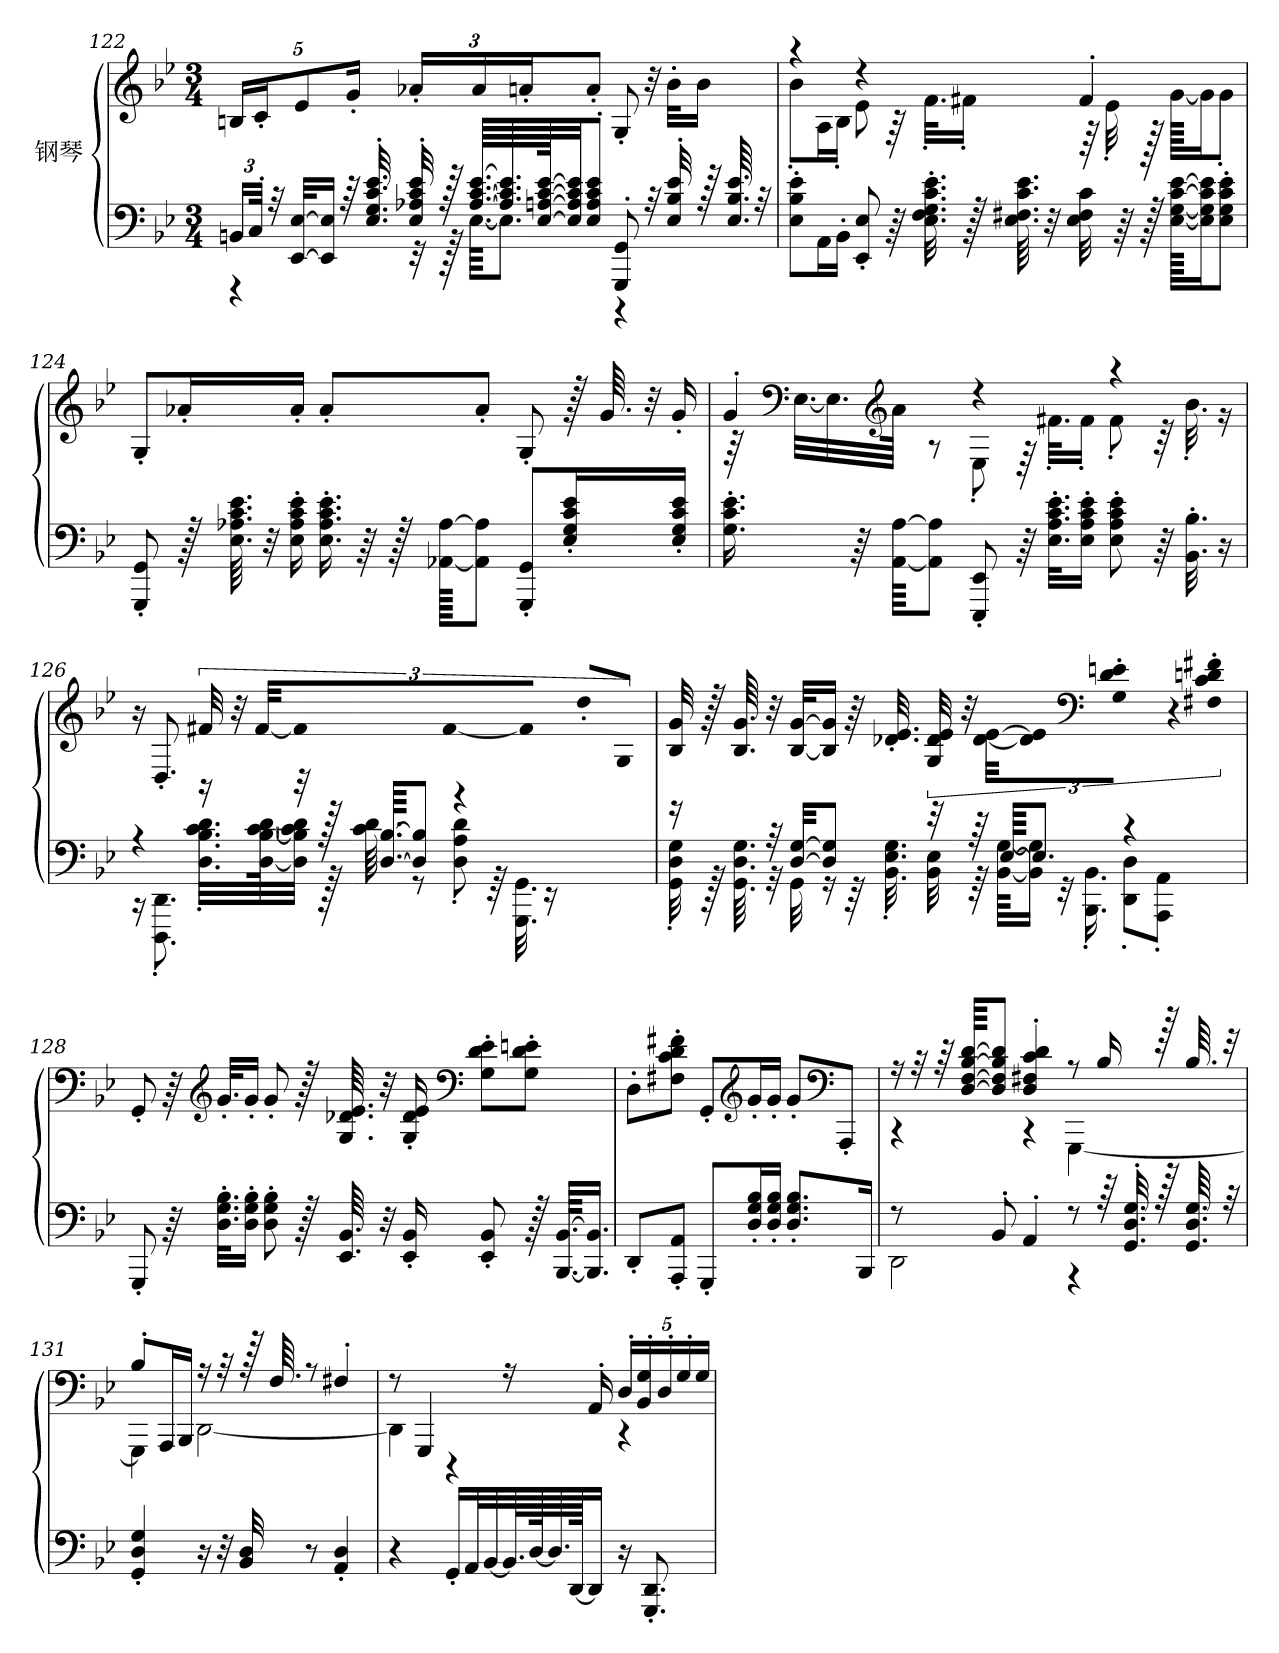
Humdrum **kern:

**kern	**kern
*part1	*part1
*staff2	*staff1
*I"钢琴	*
*clefF4	*clefG2
*k[b-e-]	*k[b-e-]
*M3/4	*M3/4
*Xbrackettup	*Xbrackettup
=122	=122
*^	*
24BBn/LL	4r	20Bn/LL
48C'/JJk	.	.
.	.	20c'/J
32r	.	.
[32EE-/ [32E-/KLL	.	.
.	.	10e-/
16EE-/] 16E-/]JJ	.	.
64r	.	.
.	.	20g'/Jk
32.E-/' 32.G/' 32.c/' 32.e-/'	.	.
32E-/' 32A-X/' 32c/' 32e-/'	32r	24a-X'/LL
128r	128r	.
[64.A-/ [64.c/ [64.e-/LLLL	[64.E-\KKKL	.
.	.	24a-/
64.A-/] 64.c/] 64.e-/]	8.E-\J]	.
.	.	24an'/J
[128E-/ [128An/ [128c/ [128e-/JK	.	.
32E-/] 32A/] 32c/] 32e-/]JJ	.	.
8E-/' 8A/' 8c/' 8e-/'J	.	8a'/J
8GGG/' 8GG/'	4r	8G'/
32r	.	32r
32E-/' 32B-/' 32e-/'	.	32b-'\KLL
128r	.	16b-\JJ
64.E-/ 64.B-/ 64.e-/	.	.
32r	.	.
*v	*v	*
!!LO:LB:g=z
=123	=123
*	*^
8E-\' 8B-\' 8e-\'L	4r	8b-'\L
16AA\L	.	16A\L
16BB-'\JJ	.	16B-'\JJ
8EE-/' 8E-/'	4r	8e-\
64r	.	64r
32.E-\' 32.F\' 32.G\' 32.c\' 32.e-\'	.	32.f'\KLL
128r	.	16f#X'\JJ
64.E-\ 64.F#X\ 64.c\ 64.e-\	.	.
32r	.	.
32E-\ 32F#\ 32c\	4f#'/	64r
.	.	32e-'\
64r	.	.
128r	.	128r
[128E-\ [128G\ [128c\ [128e-\KKKLL	.	[128g\KKKLL
16E-\] 16G\] 16c\] 16e-\]J	.	16g\J]
8E-\' 8G\' 8c\' 8e-\'J	.	8g'\J
*	*v	*v
=124	=124
8GGG/' 8GG/'	8G'/L
128r	16a-X'/L
64.E-\ 64.A-X\ 64.c\ 64.e-\	.
32r	.
16E-\' 16A-\' 16c\' 16e-\'	16a-'/JJ
16.E-\' 16.A-\' 16.c\' 16.e-\'	8a-'/L
64r	.
128r	.
[128AA-X\ [128A-\KKKKL	.
8AA-\] 8A-\]J	8a-'/J
8GGG/' 8GG/'L	8G'/
16E-/' 16G/' 16c/' 16e-/'L	128r
.	64.g/
.	32r
16E-/' 16G/' 16c/' 16e-/'JJ	16g'/
!!LO:LB:g=z
=125	=125
*	*^
16.G\' 16.c\' 16.e-\'	4g'/	64r
*	*clefF4	*
.	.	[32.E-\LLL
.	.	32.E-\]
64r	.	.
*	*clefG2	*
[64AA\ [64A\KKKL	.	64a\JJJk
8AA\] 8A\]J	.	8r
8EEE-/' 8EE-/'	4r	8E-'\
64r	.	64r
32.E-\' 32.A\' 32.c\' 32.e-\'KLL	.	32.f#X'\KLL
16E-\' 16A\' 16c\' 16e-\'JJ	.	16f#'\JJ
8E-\' 8A\' 8c\' 8e-\'	4r	8f#'\
64r	.	64r
32.BB-\' 32.B-\'	.	32.b-'\
16r	.	16r
*	*v	*v
=126	=126
*^	*
4r	16r	16r
.	8.DDD\' 8.DD\'	8.D'/
*	*	*brackettup
16r	32.D\' 32.B-\' 32.c\' 32.d\'LLL	48f#X/
.	.	48r
.	.	[48f#/LLL
.	[64D\ [64B-\ [64c\ [64d\K	.
32r	32D\] 32B-\] 32c\] 32d\]JJJ	32f#/]
128r	128r	[32f#/JJ
[64.D/ [64.B-/KKKL	64.c\ 64.d\	.
8D/] 8B-/]J	8r	8f#/J]
4r	8D\' 8A\' 8d\'	8dd'/L
.	64r	8G/J
.	32.GGG\ 32.GG\	.
.	16r	.
!!LO:LB:g=z
=127	=127	=127
16r	32GG\' 32D\' 32G\'	32B-/ 32g/
.	128r	128r
.	64.GG\ 64.D\ 64.G\	64.B-/ 64.g/
32r	32r	32r
[32D/ [32G/KKL	32GG\	[32B-/ [32g/KLL
8D/] 8G/]J	16r	16B-/] 16g/]JJ
.	64r	64r
.	32.BB-\' 32.E-\' 32.G\'	32.d-X/' 32.e-/'
32r	32BB-\ 32E-\	48G/ 48d-/ 48e-/
.	.	48r
64r	64r	.
.	.	[48d-\ [48e-\KLL
[64E-/KKKL	[64BB-\ [64G\KKLL	.
8.E-/J]	16BB-\] 16G\]JJ	16d-\] 16e-\]J
*	*	*clefF4
.	32r	8G\' 8d-\' 8en\'J
.	16.BBB-\' 16.BB-\'	.
4r	8DD\' 8D\'L	8r
.	8AAA\' 8AA\'J	8F#X\' 8c\' 8dn\' 8f#X\'
*v	*v	*
!!LO:PB:g=z
=128	=128
8GGG'/	8GG'/
64r	64r
*	*clefG2
32.D\' 32.G\' 32.B-\'KLL	32.g'/KLL
16D\' 16G\' 16B-\'JJ	16g'/JJ
8D\' 8G\' 8B-\'	8g'/
128r	128r
64.EE-/ 64.BB-/	64.G/ 64.d-X/ 64.e-/
32r	32r
16EE-/' 16BB-/'	16G/' 16d-/' 16e-/'
*	*clefF4
8EE-/' 8BB-/'	8G\' 8d-\' 8e-\'L
128r	8G\' 8d-\' 8en\'J
[64.BBB-/ [64.BB-/KKLL	.
16.BBB-/] 16.BB-/]JJ	.
=129	=129
8DD'/L	8D'\L
8AAA/' 8AA/'J	8F#X\' 8c\' 8d\' 8f#X\'J
8GGG'/L	8GG'/L
*	*clefG2
16D/' 16G/' 16B-/'L	16g'/L
16D/' 16G/' 16B-/'JJ	16g'/JJ
8.D/' 8.G/' 8.B-/'L	8g'/L
*	*clefF4
.	8AAA'/J
16BBB-/Jk	.
!!LO:LB:g=z
=130	=130
*^	*^
8r	2DD\	16r	4r
.	.	32r	.
.	.	64r	.
.	.	[64D/ [64F/ [64B-/ [64d/KKKL	.
8BB-'/	.	8D/] 8F/] 8B-/] 8d/]J	.
4AA'/	.	4D/' 4F#X/' 4c/' 4d/'	4r
8r	4r	8r	[4GGG\
64r	.	16B-/	.
32.GG/' 32.D/' 32.G/'	.	.	.
128r	.	128r	.
64.GG/ 64.D/ 64.G/	.	64.B-/	.
32r	.	32r	.
*v	*v	*	*
=131	=131	=131
4GG/' 4D/' 4G/'	8B-'/L	4GGG\]
.	16AAA/L	.
.	16BBB-/JJ	.
16r	16r	[2DD\
32r	32r	.
32BB-/ 32D/	128r	.
.	64.F/	.
8r	8r	.
4AA/' 4D/'	4F#X'/	.
=132	=132	=132
4r	8r	4DD\]
.	4GGG/	.
16GG'/LL	.	4r
32AA/L	.	.
[32BB-/	.	.
64.BB-/L]	16r	.
[128D/K	.	.
64.D/]	.	.
[128DD/JJK	.	.
16DD/JJ]	16AA'/	.
*	*Xbrackettup	*
16r	20D'/LL	4r
.	20BB-/' 20G/'	.
8.GGG/' 8.DD/'	.	.
.	20D'/	.
.	20G'/	.
.	20G/JJ	.
*	*v	*v
=	=
*-	*-
